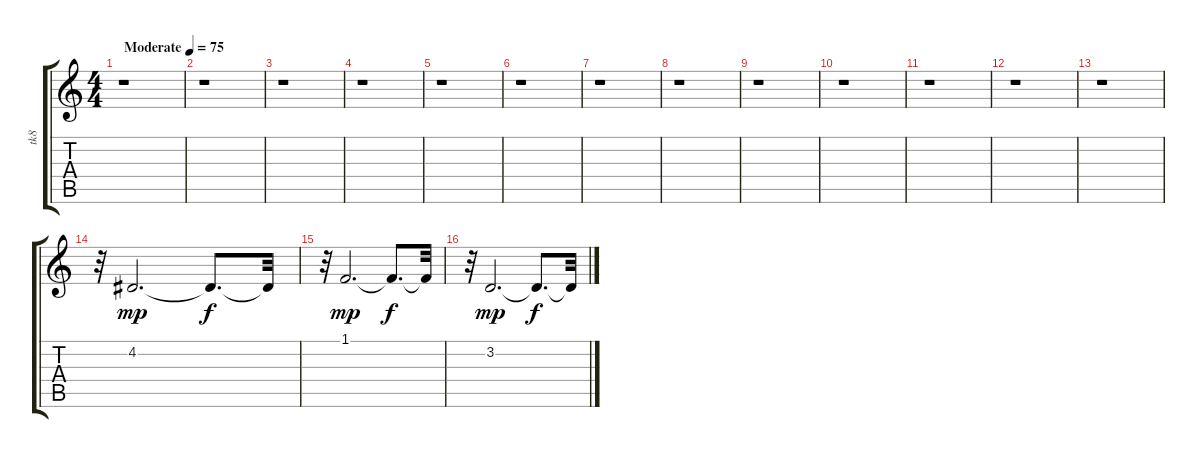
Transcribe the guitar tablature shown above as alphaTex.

\track ("tk8" "tk8") {instrument taikodrum}
\staff {score tabs}
\tuning (E4 B3 G3 D3 A2 E2) {hide}
\ts (4 4)
\tempo (75 "Moderate")
\clef g2
\ks c
r.1{dy mp instrument taikodrum} |
r.1 |
r.1 |
r.1 |
r.1 |
r.1 |
r.1 |
r.1 |
r.1 |
r.1 |
r.1 |
r.1 |
r.1 |
r.32 4.2.2{d} 4.2{t}.8{d dy f} 4.2{t}.32 |
r.32 1.1.2{d dy mp} 1.1{t}.8{d dy f} 1.1{t}.32 |
r.32 3.2.2{d dy mp} 3.2{t}.8{d dy f} 3.2{t}.32
